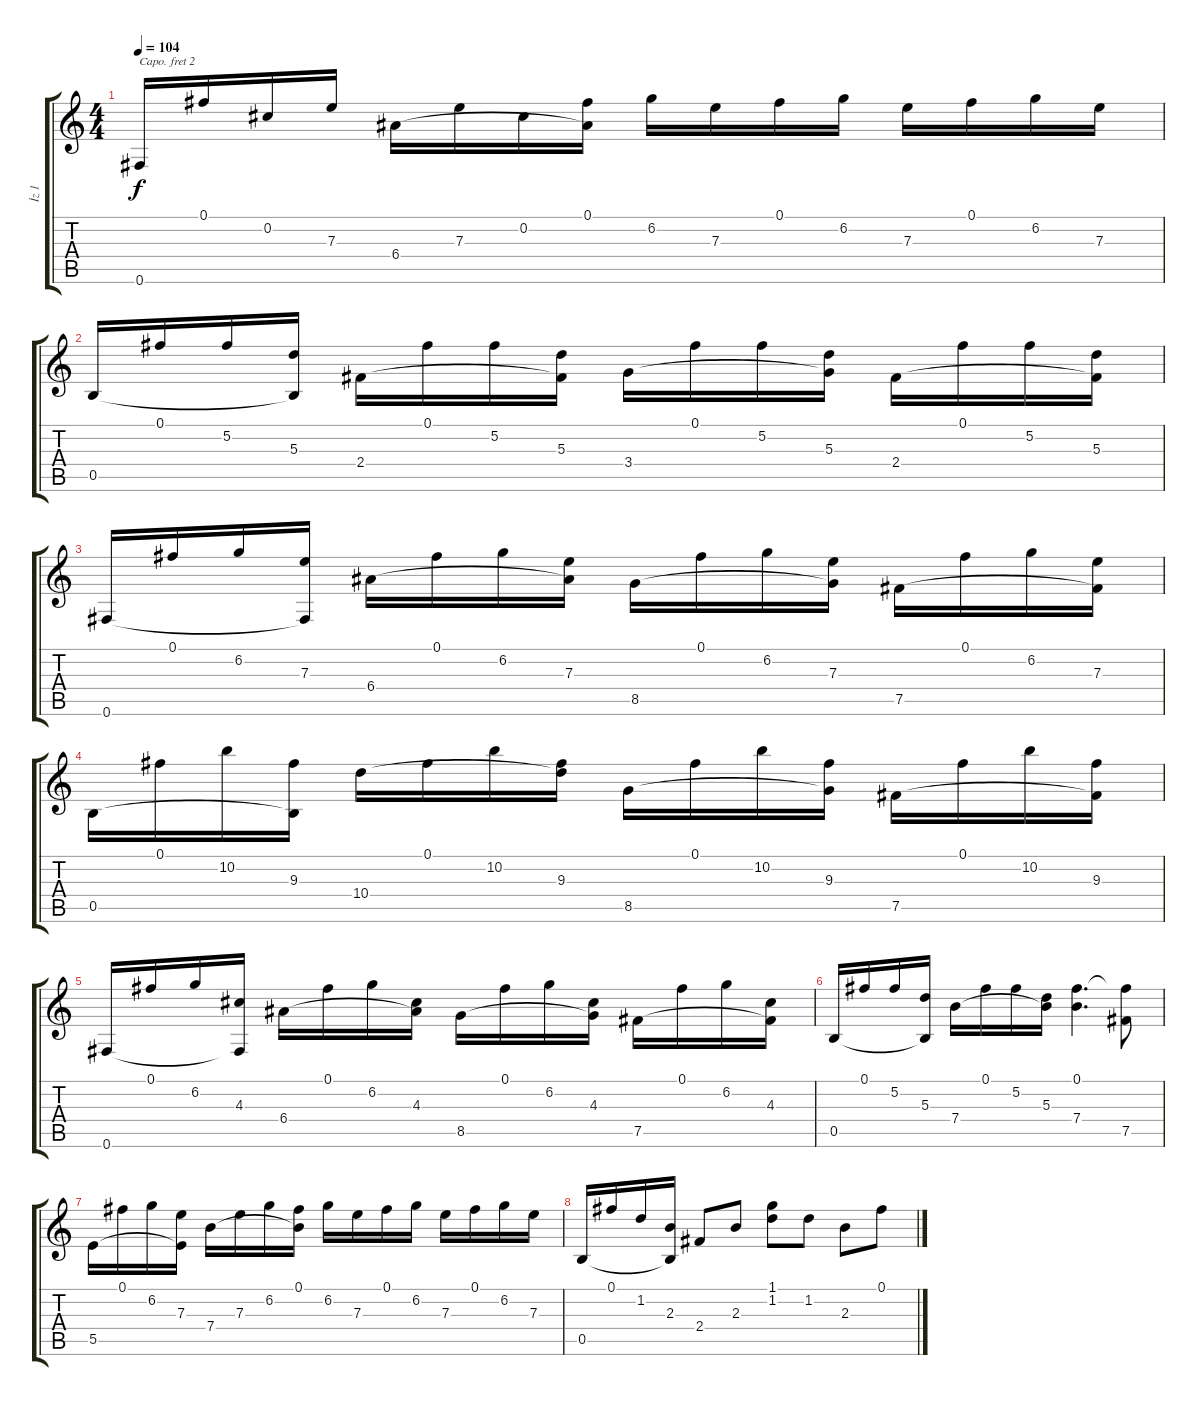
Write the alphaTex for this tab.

\track ("İz 1" "İz 1") {instrument acousticguitarnylon}
\staff {score tabs}
\capo 2
\tuning (E4 B3 G3 D3 A2 E2) {hide}
\ts (4 4)
\tempo 104
\clef g2
\ks c
0.6.16{dy f} 0.1.16 0.2.16 7.3.16 6.4.16 7.3.16 0.2.16 (0.1 6.4{t}).16 6.2.16 7.3.16 0.1.16 6.2.16 7.3.16 0.1.16 6.2.16 7.3.16 |
0.5.16 0.1.16 5.2.16 (5.3 0.5{t}).16 2.4.16 0.1.16 5.2.16 (5.3 2.4{t}).16 3.4.16 0.1.16 5.2.16 (5.3 3.4{t}).16 2.4.16 0.1.16 5.2.16 (5.3 2.4{t}).16 |
0.6.16 0.1.16 6.2.16 (7.3 0.6{t}).16 6.4.16 0.1.16 6.2.16 (7.3 6.4{t}).16 8.5.16 0.1.16 6.2.16 (7.3 8.5{t}).16 7.5.16 0.1.16 6.2.16 (7.3 7.5{t}).16 |
0.5.16 0.1.16 10.2.16 (9.3 0.5{t}).16 10.4.16 0.1.16 10.2.16 (9.3 10.4{t}).16 8.5.16 0.1.16 10.2.16 (9.3 8.5{t}).16 7.5.16 0.1.16 10.2.16 (9.3 7.5{t}).16 |
0.6.16 0.1.16 6.2.16 (4.3 0.6{t}).16 6.4.16 0.1.16 6.2.16 (4.3 6.4{t}).16 8.5.16 0.1.16 6.2.16 (4.3 8.5{t}).16 7.5.16 0.1.16 6.2.16 (4.3 7.5{t}).16 |
0.5.16 0.1.16 5.2.16 (5.3 0.5{t}).16 7.4.16 0.1.16 5.2.16 (5.3 7.4{t}).16 (0.1 7.4).4{d} (0.1{t} 7.5).8 |
5.5.16 0.1.16 6.2.16 (7.3 5.5{t}).16 7.4.16 7.3.16 6.2.16 (0.1 7.4{t}).16 6.2.16 7.3.16 0.1.16 6.2.16 7.3.16 0.1.16 6.2.16 7.3.16 |
0.5.16 0.1.16 1.2.16 (2.3 0.5{t}).16 2.4.8 2.3.8 (1.1 1.2).8 1.2.8 2.3.8 0.1.8
